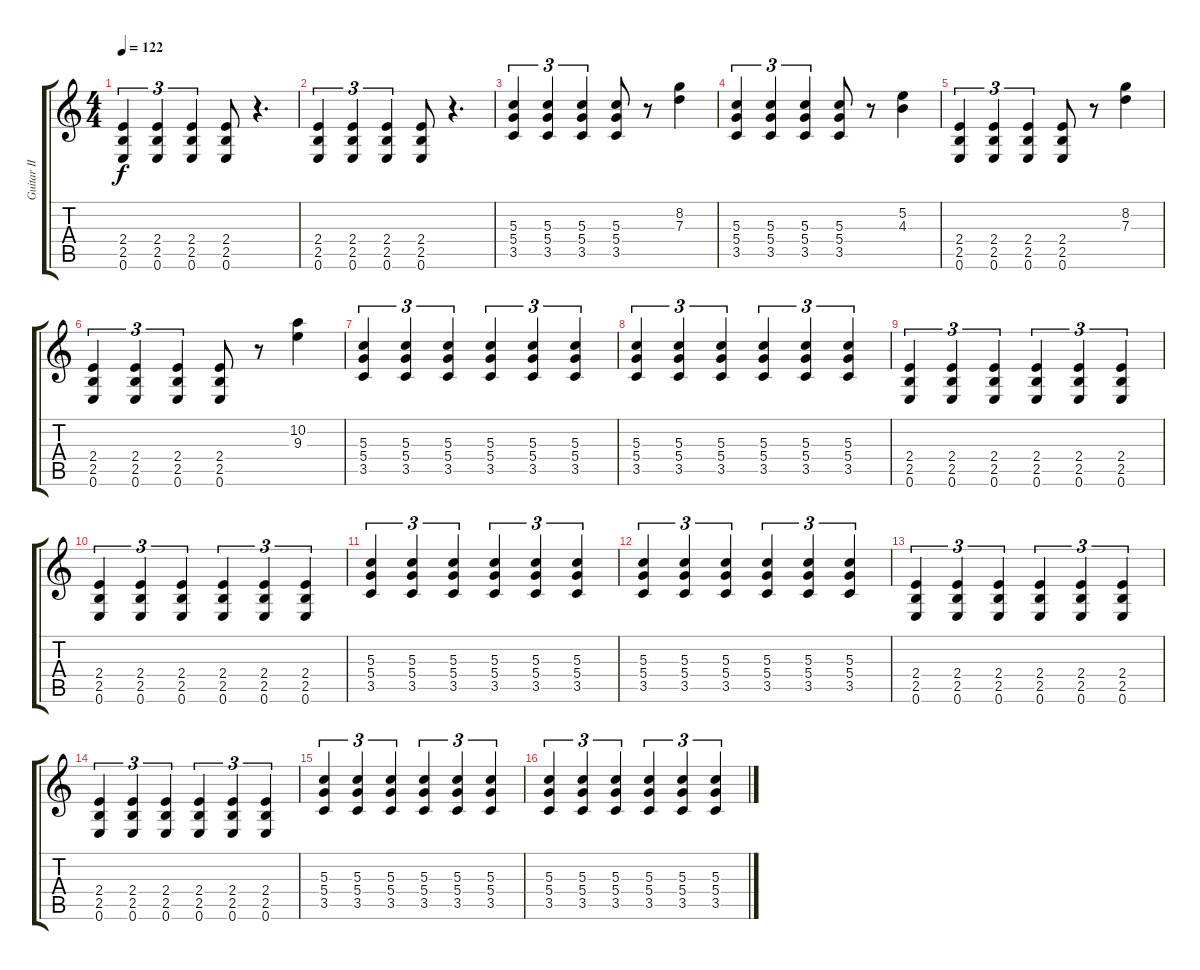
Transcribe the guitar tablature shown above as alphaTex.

\track ("Guitar II" "Guitar II") {instrument distortionguitar}
\staff {score tabs}
\tuning (E4 B3 G3 D3 A2 E2) {hide}
\ts (4 4)
\tempo 122
\clef g2
\ks c
(2.4 2.5 0.6).4{tu (3 2) dy f} (2.4 2.5 0.6).4{tu (3 2)} (2.4 2.5 0.6).4{tu (3 2)} (2.4 2.5 0.6).8 r.4{d} |
(2.4 2.5 0.6).4{tu (3 2)} (2.4 2.5 0.6).4{tu (3 2)} (2.4 2.5 0.6).4{tu (3 2)} (2.4 2.5 0.6).8 r.4{d} |
(5.3 5.4 3.5).4{tu (3 2)} (5.3 5.4 3.5).4{tu (3 2)} (5.3 5.4 3.5).4{tu (3 2)} (5.3 5.4 3.5).8 r.8 (8.2 7.3).4 |
(5.3 5.4 3.5).4{tu (3 2)} (5.3 5.4 3.5).4{tu (3 2)} (5.3 5.4 3.5).4{tu (3 2)} (5.3 5.4 3.5).8 r.8 (5.2 4.3).4 |
(2.4 2.5 0.6).4{tu (3 2)} (2.4 2.5 0.6).4{tu (3 2)} (2.4 2.5 0.6).4{tu (3 2)} (2.4 2.5 0.6).8 r.8 (8.2 7.3).4 |
(2.4 2.5 0.6).4{tu (3 2)} (2.4 2.5 0.6).4{tu (3 2)} (2.4 2.5 0.6).4{tu (3 2)} (2.4 2.5 0.6).8 r.8 (10.2 9.3).4 |
(5.3 5.4 3.5).4{tu (3 2)} (5.3 5.4 3.5).4{tu (3 2)} (5.3 5.4 3.5).4{tu (3 2)} (5.3 5.4 3.5).4{tu (3 2)} (5.3 5.4 3.5).4{tu (3 2)} (5.3 5.4 3.5).4{tu (3 2)} |
(5.3 5.4 3.5).4{tu (3 2)} (5.3 5.4 3.5).4{tu (3 2)} (5.3 5.4 3.5).4{tu (3 2)} (5.3 5.4 3.5).4{tu (3 2)} (5.3 5.4 3.5).4{tu (3 2)} (5.3 5.4 3.5).4{tu (3 2)} |
(2.4 2.5 0.6).4{tu (3 2)} (2.4 2.5 0.6).4{tu (3 2)} (2.4 2.5 0.6).4{tu (3 2)} (2.4 2.5 0.6).4{tu (3 2)} (2.4 2.5 0.6).4{tu (3 2)} (2.4 2.5 0.6).4{tu (3 2)} |
(2.4 2.5 0.6).4{tu (3 2)} (2.4 2.5 0.6).4{tu (3 2)} (2.4 2.5 0.6).4{tu (3 2)} (2.4 2.5 0.6).4{tu (3 2)} (2.4 2.5 0.6).4{tu (3 2)} (2.4 2.5 0.6).4{tu (3 2)} |
(5.3 5.4 3.5).4{tu (3 2)} (5.3 5.4 3.5).4{tu (3 2)} (5.3 5.4 3.5).4{tu (3 2)} (5.3 5.4 3.5).4{tu (3 2)} (5.3 5.4 3.5).4{tu (3 2)} (5.3 5.4 3.5).4{tu (3 2)} |
(5.3 5.4 3.5).4{tu (3 2)} (5.3 5.4 3.5).4{tu (3 2)} (5.3 5.4 3.5).4{tu (3 2)} (5.3 5.4 3.5).4{tu (3 2)} (5.3 5.4 3.5).4{tu (3 2)} (5.3 5.4 3.5).4{tu (3 2)} |
(2.4 2.5 0.6).4{tu (3 2)} (2.4 2.5 0.6).4{tu (3 2)} (2.4 2.5 0.6).4{tu (3 2)} (2.4 2.5 0.6).4{tu (3 2)} (2.4 2.5 0.6).4{tu (3 2)} (2.4 2.5 0.6).4{tu (3 2)} |
(2.4 2.5 0.6).4{tu (3 2)} (2.4 2.5 0.6).4{tu (3 2)} (2.4 2.5 0.6).4{tu (3 2)} (2.4 2.5 0.6).4{tu (3 2)} (2.4 2.5 0.6).4{tu (3 2)} (2.4 2.5 0.6).4{tu (3 2)} |
(5.3 5.4 3.5).4{tu (3 2)} (5.3 5.4 3.5).4{tu (3 2)} (5.3 5.4 3.5).4{tu (3 2)} (5.3 5.4 3.5).4{tu (3 2)} (5.3 5.4 3.5).4{tu (3 2)} (5.3 5.4 3.5).4{tu (3 2)} |
(5.3 5.4 3.5).4{tu (3 2)} (5.3 5.4 3.5).4{tu (3 2)} (5.3 5.4 3.5).4{tu (3 2)} (5.3 5.4 3.5).4{tu (3 2)} (5.3 5.4 3.5).4{tu (3 2)} (5.3 5.4 3.5).4{tu (3 2)}
